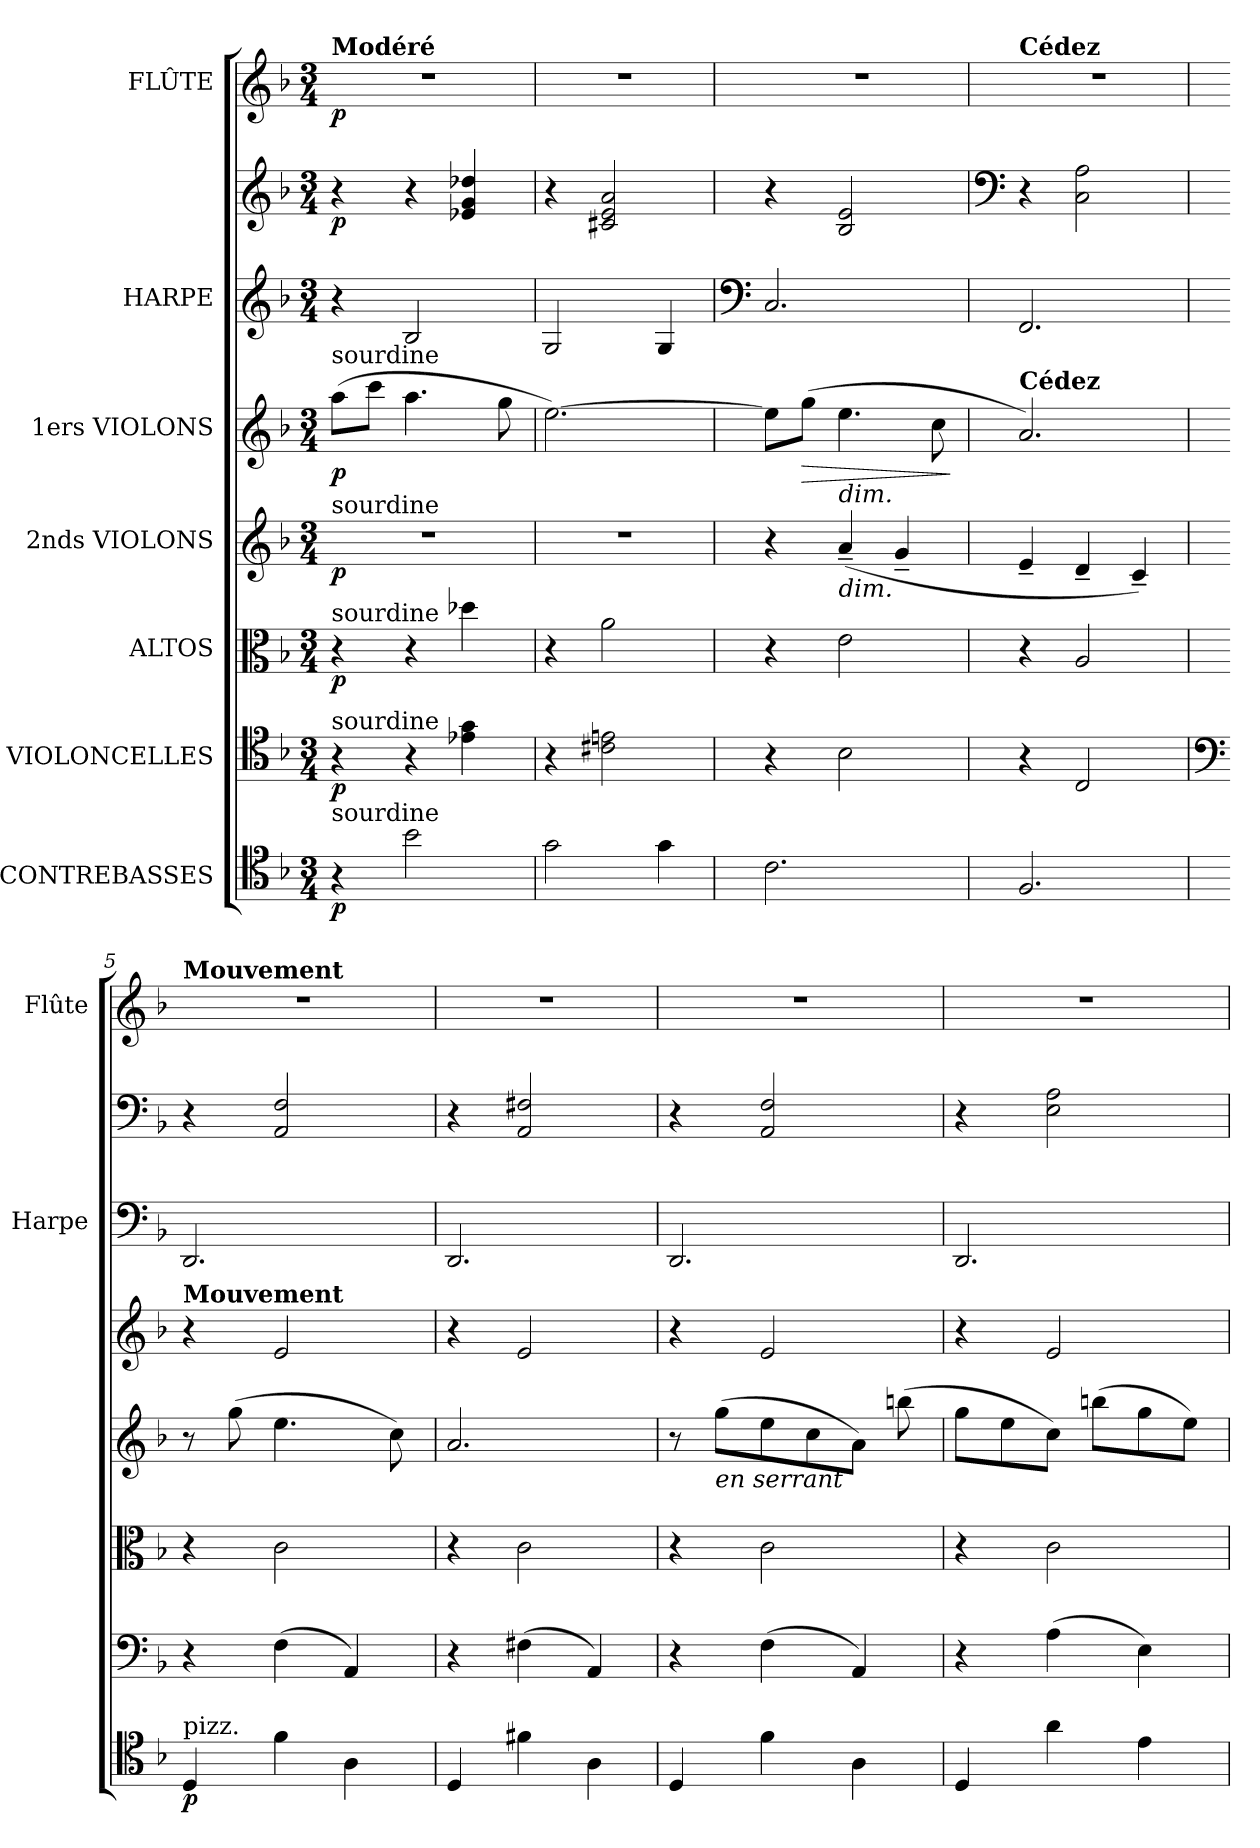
**kern	**dynam	**kern	**dynam	**kern	**dynam	**kern	**dynam	**kern	**dynam	**kern	**kern	**dynam	**kern	**dynam
*part7	*part7	*part6	*part6	*part5	*part5	*part4	*part4	*part3	*part3	*part2	*part2	*part2	*part1	*part1
*staff8	*staff8	*staff7	*staff7	*staff6	*staff6	*staff5	*staff5	*staff4	*staff4	*staff3	*staff2	*staff2/3	*staff1	*staff1
*I"CONTREBASSES	*	*I"VIOLONCELLES	*	*I"ALTOS	*	*I"2nds VIOLONS	*	*I"1ers VIOLONS	*	*I"HARPE	*	*	*I"FLÛTE	*
*	*	*	*	*	*	*	*	*	*	*I'Harpe	*	*	*I'Flûte	*
*clefC4	*	*clefC4	*	*clefC3	*	*clefG2	*	*clefG2	*	*clefG2	*clefG2	*	*clefG2	*
*ITrd7c12	*	*	*	*	*	*	*	*	*	*	*	*	*	*
*k[b-]	*	*k[b-]	*	*k[b-]	*	*k[b-]	*	*k[b-]	*	*k[b-]	*k[b-]	*	*k[b-]	*
*M3/4	*	*M3/4	*	*M3/4	*	*M3/4	*	*M3/4	*	*M3/4	*M3/4	*	*M3/4	*
*MM100	*	*MM100	*	*MM100	*	*MM100	*	*MM100	*	*MM100	*MM100	*	*MM100	*
=1	=1	=1	=1	=1	=1	=1	=1	=1	=1	=1	=1	=1	=1	=1
!	!	!	!	!	!	!	!	!	!	!	!	!	!LO:TX:a:B:t=Modéré	!
!	!	!	!	!	!	!	!	!LO:TX:a:t=sourdine	!	!	!	!	!	!
!	!	!	!	!	!	!LO:TX:a:t=sourdine	!	!	!	!	!	!	!	!
!	!	!	!	!LO:TX:a:t=sourdine	!	!	!	!	!	!	!	!	!	!
!	!	!LO:TX:a:t=sourdine	!	!	!	!	!	!	!	!	!	!	!	!
!LO:TX:a:t=sourdine	!	!	!	!	!	!	!	!	!	!	!	!	!	!
!	!LO:DY:b	!	!LO:DY:b	!	!LO:DY:b	!	!LO:DY:b	!	!LO:DY:b	!	!	!LO:DY:b	!	!LO:DY:b
4r	p	4r	p	4r	p	2.r	p	(>8aa\L	p	4r	4r	p	2.r	p
.	.	.	.	.	.	.	.	8ccc\J	.	.	.	.	.	.
2B-\	.	4r	.	4r	.	.	.	4.aa\	.	2B-/	4r	.	.	.
.	.	4e-X\ 4g\	.	4dd-X\	.	.	.	.	.	.	4e-X/ 4g/ 4dd-X/	.	.	.
.	.	.	.	.	.	.	.	8gg\	.	.	.	.	.	.
=2	=2	=2	=2	=2	=2	=2	=2	=2	=2	=2	=2	=2	=2	=2
2G\	.	4r	.	4r	.	2.r	.	[2.ee\)	.	2G/	4r	.	2.r	.
.	.	2c#X\ 2en\	.	2a\	.	.	.	.	.	.	2c#X/ 2e/ 2a/	.	.	.
4G\	.	.	.	.	.	.	.	.	.	4G/	.	.	.	.
=3	=3	=3	=3	=3	=3	=3	=3	=3	=3	=3	=3	=3	=3	=3
*	*	*	*	*	*	*	*	*	*	*clefF4	*	*	*	*
2.C\	.	4r	.	4r	.	4r	.	8ee\L]	.	2.C/	4r	.	2.r	.
!	!	!	!	!	!	!	!	!	!LO:HP:b	!	!	!	!	!
.	.	.	.	.	.	.	.	(>8gg\J	>	.	.	.	.	.
!	!	!	!	!	!	!	!	!LO:TX:b:i:t=dim.	!	!	!	!	!	!
!	!	!	!	!	!	!LO:TX:b:i:t=dim.	!	!	!	!	!	!	!	!
.	.	2B-\	.	2e\	.	(>4a~/	.	4.ee\	.	.	2B-/ 2e/	.	.	.
.	.	.	.	.	.	4g~/	.	.	.	.	.	.	.	.
.	.	.	.	.	.	.	.	8cc\	.	.	.	.	.	.
.	.	.	.	.	.	.	.	.	]	.	.	.	.	.
=4	=4	=4	=4	=4	=4	=4	=4	=4	=4	=4	=4	=4	=4	=4
*	*	*	*	*	*	*	*	*	*	*	*clefF4	*	*	*
*	*	*	*	*	*	*	*	*	*	*	*	*	*MM85	*
!	!	!	!	!	!	!	!	!	!	!	!	!	!LO:TX:a:B:t=Cédez	!
!	!	!	!	!	!	!	!	!LO:TX:a:B:t=Cédez	!	!	!	!	!	!
!	!	!	!	!	!	!	!	!	!LO:DY:b	!	!	!	!	!
!	!	!	!	!	!	!	!	!	!LO:DY:n=1:b	!	!	!	!	!
2.FF/	.	4r	.	4r	.	4e~/	.	2.a/)	other-dynamics p	2.FF/	4r	.	2.r	.
.	.	2C/	.	2A/	.	4d~/	.	.	.	.	2C\ 2A\	.	.	.
.	.	.	.	.	.	4c~/)	.	.	.	.	.	.	.	.
=5	=5	=5	=5	=5	=5	=5	=5	=5	=5	=5	=5	=5	=5	=5
*	*	*clefF4	*	*	*	*	*	*	*	*	*	*	*	*
*	*	*	*	*	*	*	*	*	*	*	*	*	*MM100	*
!	!	!	!	!	!	!	!	!	!	!	!	!	!LO:TX:a:B:t=Mouvement	!
!	!	!	!	!	!	!	!	!LO:TX:a:B:t=Mouvement	!	!	!	!	!	!
!LO:TX:a:t=pizz.	!	!	!	!	!	!	!	!	!	!	!	!	!	!
!	!LO:DY:b	!	!	!	!	!	!LO:DY:b	!	!	!	!	!	!	!
!	!	!	!	!	!	!	!LO:DY:n=1:b	!	!	!	!	!	!	!
4DD/	p	4r	.	4r	.	8r	other-dynamics p	4r	.	2.DD/	4r	.	2.r	.
.	.	.	.	.	.	(>8gg\	.	.	.	.	.	.	.	.
4F\	.	(>4F\	.	2c\	.	4.ee\	.	2e/	.	.	2AA/ 2F/	.	.	.
4AA\	.	4AA/)	.	.	.	.	.	.	.	.	.	.	.	.
.	.	.	.	.	.	8cc\)	.	.	.	.	.	.	.	.
=6	=6	=6	=6	=6	=6	=6	=6	=6	=6	=6	=6	=6	=6	=6
4DD/	.	4r	.	4r	.	2.a/	.	4r	.	2.DD/	4r	.	2.r	.
4F#X\	.	(>4F#X\	.	2c\	.	.	.	2e/	.	.	2AA/ 2F#X/	.	.	.
4AA\	.	4AA/)	.	.	.	.	.	.	.	.	.	.	.	.
=7	=7	=7	=7	=7	=7	=7	=7	=7	=7	=7	=7	=7	=7	=7
4DD/	.	4r	.	4r	.	8r	.	4r	.	2.DD/	4r	.	2.r	.
!	!	!	!	!	!	!LO:TX:b:i:t=en serrant	!	!	!	!	!	!	!	!
.	.	.	.	.	.	(>8gg\L	.	.	.	.	.	.	.	.
4F\	.	(>4F\	.	2c\	.	8ee\	.	2e/	.	.	2AA/ 2F/	.	.	.
.	.	.	.	.	.	8cc\	.	.	.	.	.	.	.	.
4AA\	.	4AA/)	.	.	.	8a\J)	.	.	.	.	.	.	.	.
.	.	.	.	.	.	(>8bbn\	.	.	.	.	.	.	.	.
!!LO:PB:g=z
=8	=8	=8	=8	=8	=8	=8	=8	=8	=8	=8	=8	=8	=8	=8
4DD/	.	4r	.	4r	.	8gg\L	.	4r	.	2.DD/	4r	.	2.r	.
.	.	.	.	.	.	8ee\	.	.	.	.	.	.	.	.
4A\	.	(>4A\	.	2c\	.	8cc\J)	.	2e/	.	.	2E\ 2A\	.	.	.
.	.	.	.	.	.	(>8bbn\L	.	.	.	.	.	.	.	.
4E\	.	4E\)	.	.	.	8gg\	.	.	.	.	.	.	.	.
.	.	.	.	.	.	8ee\J)	.	.	.	.	.	.	.	.
=	=	=	=	=	=	=	=	=	=	=	=	=	=	=
*-	*-	*-	*-	*-	*-	*-	*-	*-	*-	*-	*-	*-	*-	*-
